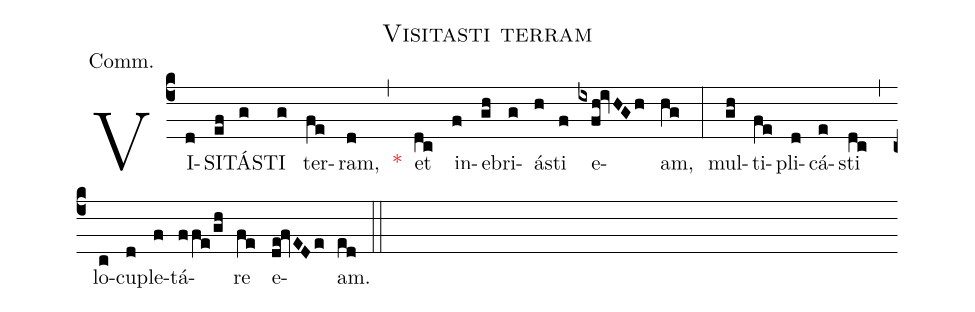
name:Visitasti terram;
annotation:Comm.;
mode:I.;
office-part:Communion;
%%
(c4) VI(d)SI(ef)TÁ(g)STI(g) ter(fe)ram,(d) <v>\red{*}</v>(,) et(dc) in(f)e(gh)bri(g)á(h)sti(f) e(ixfh!ivHGh)am,(hg) (:) mul(gh)ti(fe)pli(d)cá(e)sti(dc) (,) lo(c)cu(d)ple(f)tá(ffe/gh)re(fe) e(de!fvEDe)am.(ed) (::)
